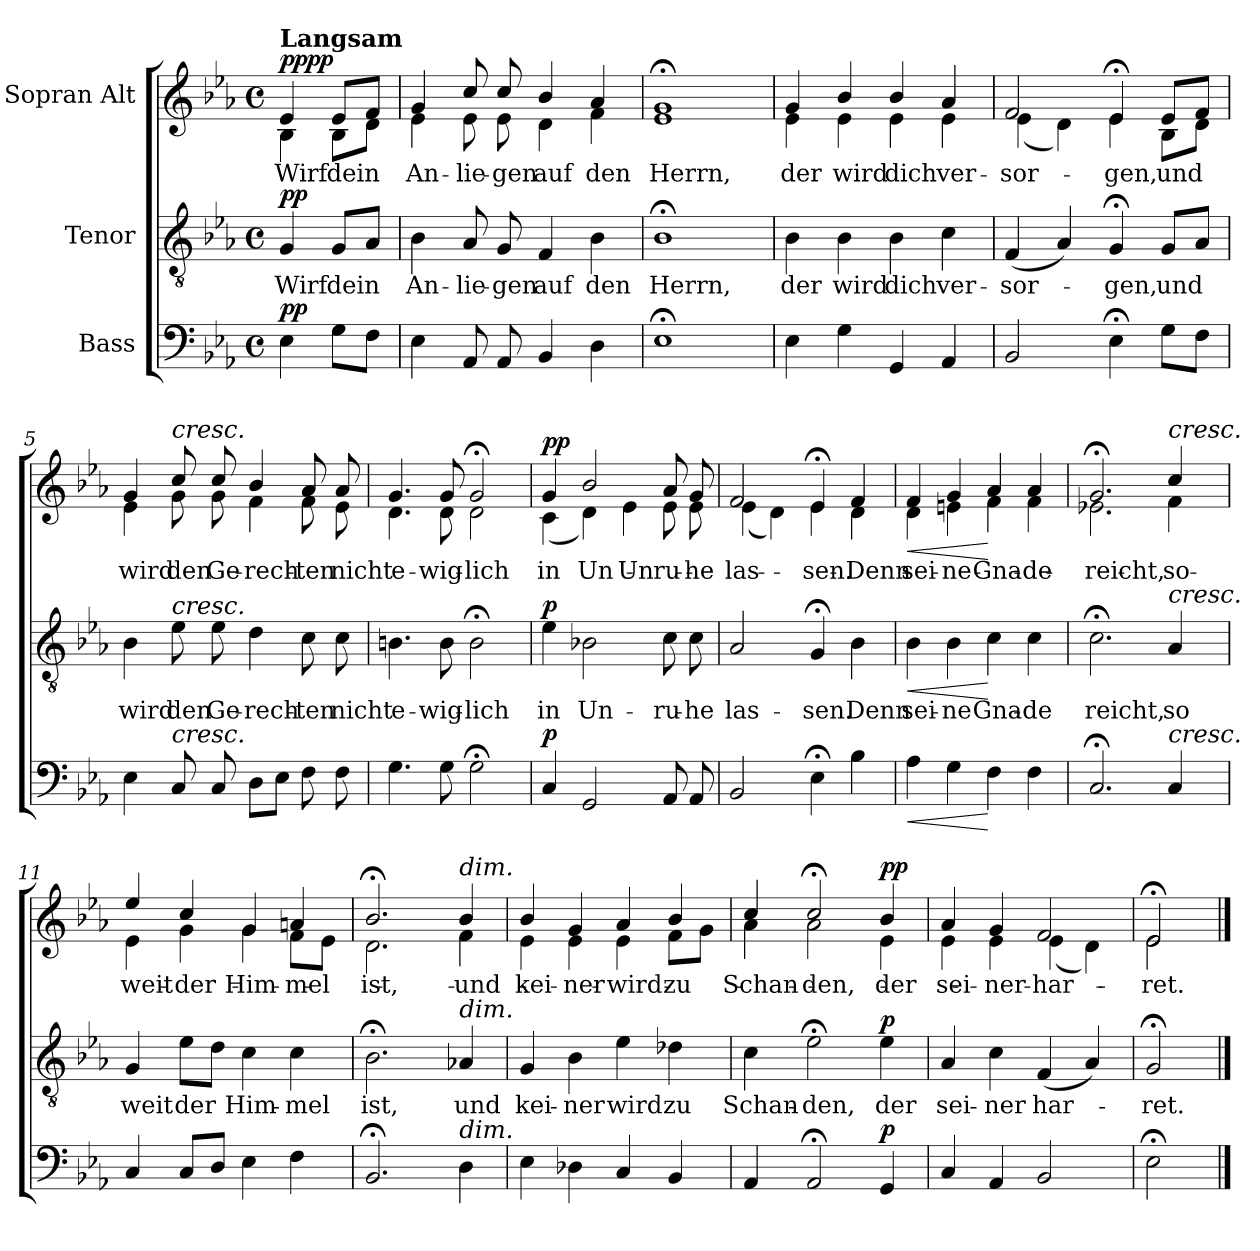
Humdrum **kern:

**kern	**dynam	**kern	**text	**dynam	**kern	**text	**dynam
*part3	*part3	*part2	*part2	*part2	*part1	*part1	*part1
*staff3	*staff3	*staff2	*staff2	*staff2	*staff1	*staff1	*staff1
*I"Bass	*	*I"Tenor	*	*	*I"Sopran Alt	*	*
*clefF4	*	*clefGv2	*	*	*clefG2	*	*
*k[b-e-a-]	*	*k[b-e-a-]	*	*	*k[b-e-a-]	*	*
*M4/4	*	*M4/4	*	*	*M4/4	*	*
*met(c)	*	*met(c)	*	*	*met(c)	*	*
*MM52	*	*MM52	*	*	*MM52	*	*
=	=	=	=	=	=	=	=
*	*	*	*	*	*^	*	*
!	!	!	!	!	!LO:TX:a:B:t=Langsam	!	!	!
!	!LO:DY:a	!	!	!LO:DY:a	!	!	!	!LO:DY:a
!	!	!	!	!	!	!	!	!LO:DY:n=1:a
4E-\	pp	4G/	Wirf	pp	4e-/	4B-\	Wirf	pp pp
8G\L	.	8G/L	dein	.	8e-/L	8B-\L	dein	.
8F\J	.	8A-/J	.	.	8f/J	8d\J	.	.
=1	=1	=1	=1	=1	=1	=1	=1	=1
4E-\	.	4B-\	An-	.	4g/	4e-\	An-	.
8AA-/	.	8A-/	-lie-	.	8cc/	8e-\	-lie-	.
8AA-/	.	8G/	-gen	.	8cc/	8e-\	-gen	.
4BB-/	.	4F/	auf	.	4b-/	4d\	auf	.
4D\	.	4B-\	den	.	4a-/	4f\	den	.
=2	=2	=2	=2	=2	=2	=2	=2	=2
1E-;<	.	1B-;<	Herrn,	.	1g;<	1e-	Herrn,	.
=3	=3	=3	=3	=3	=3	=3	=3	=3
4E-\	.	4B-\	der	.	4g/	4e-\	der	.
4G\	.	4B-\	wird	.	4b-/	4e-\	wird	.
4GG/	.	4B-\	dich	.	4b-/	4e-\	dich	.
4AA-/	.	4c\	ver-	.	4a-/	4e-\	ver-	.
!!LO:LB:g=z	!!
=4	=4	=4	=4	=4	=4	=4	=4	=4
2BB-/	.	(4F/	-sor-	.	2f/	(4e-\	-sor-	.
.	.	4A-/)	.	.	.	4d\)	.	.
4E-;<\	.	4G;</	-gen,	.	4e-;</	4e-\	-gen,	.
8G\L	.	8G/L	und	.	8e-/L	8B-\L	und	.
8F\J	.	8A-/J	.	.	8f/J	8d\J	.	.
=5	=5	=5	=5	=5	=5	=5	=5	=5
4E-\	.	4B-\	wird	.	4g/	4e-\	wird	.
!	!	!	!	!	!LO:TX:a:i:t=cresc.	!	!	!
!	!	!LO:TX:a:i:t=cresc.	!	!	!	!	!	!
!LO:TX:a:i:t=cresc.	!	!	!	!	!	!	!	!
8C/	.	8e-\	den	.	8cc/	8g\	den	.
8C/	.	8e-\	Ge-	.	8cc/	8g\	Ge-	.
8D\L	.	4d\	-rech-	.	4b-/	4f\	-rech-	.
8E-\J	.	.	.	.	.	.	.	.
8F\	.	8c\	-ten	.	8a-/	8f\	-ten	.
8F\	.	8c\	nicht	.	8a-/	8e-\	nicht	.
=6	=6	=6	=6	=6	=6	=6	=6	=6
4.G\	.	4.Bn\	e-	.	4.g/	4.d\	e-	.
8G\	.	8B\	-wig-	.	8g/	8d\	-wig-	.
2G;<\	.	2B;<\	-lich	.	2g;</	2d\	-lich	.
=7	=7	=7	=7	=7	=7	=7	=7	=7
!	!LO:DY:a	!	!	!LO:DY:a	!	!	!	!LO:DY:a
!	!	!	!	!	!	!	!	!LO:DY:n=1:a
4C/	p	4e-\	in	p	4g/	(4c\	in	p p
2GG/	.	2B-X\	Un-	.	2b-/	4d\)	Un-	.
.	.	.	.	.	.	4e-\	Un-	.
8AA-/	.	8c\	-ru-	.	8a-/	8e-\	-ru-	.
8AA-/	.	8c\	-he	.	8g/	8e-\	-he	.
!!LO:LB:g=z	!!
=8	=8	=8	=8	=8	=8	=8	=8	=8
2BB-/	.	2A-/	las-	.	2f/	(4e-\	las-	.
.	.	.	.	.	.	4d\)	.	.
4E-;<\	.	4G;</	-sen.	.	4e-;</	4e-\	-sen.	.
4B-\	.	4B-\	Denn	.	4f/	4d\	Denn	.
=9	=9	=9	=9	=9	=9	=9	=9	=9
!	!LO:HP:b	!	!	!LO:HP:b	!	!	!	!LO:HP:b
4A-\	<	4B-\	sei-	<	4f/	4d\	sei-	<
4G\	.	4B-\	-ne	.	4g/	4en\	-ne	.
4F\	[	4c\	Gna-	[	4a-/	4f\	Gna-	[
4F\	.	4c\	-de	.	4a-/	4f\	-de	.
=10	=10	=10	=10	=10	=10	=10	=10	=10
2.C;</	.	2.c;<\	reicht,	.	2.g;</	2.e-X\	reicht,	.
!	!	!	!	!	!LO:TX:a:i:t=cresc.	!	!	!
!	!	!LO:TX:a:i:t=cresc.	!	!	!	!	!	!
!LO:TX:a:i:t=cresc.	!	!	!	!	!	!	!	!
4C/	.	4A-/	so	.	4cc/	4f\	so	.
=11	=11	=11	=11	=11	=11	=11	=11	=11
4C/	.	4G/	weit	.	4ee-/	4e-\	weit	.
8C/L	.	8e-\L	der	.	4cc/	4g\	der	.
8D/J	.	8d\J	.	.	.	.	.	.
4E-\	.	4c\	Him-	.	4g/	4g\	Him-	.
4F\	.	4c\	-mel	.	4an/	8f\L	-mel	.
.	.	.	.	.	.	8e-\J	.	.
!!LO:LB:g=z	!!
=12	=12	=12	=12	=12	=12	=12	=12	=12
2.BB-;</	.	2.B-;<\	ist,	.	2.b-;</	2.d\	ist,	.
!	!	!	!	!	!LO:TX:a:i:t=dim.	!	!	!
!	!	!LO:TX:a:i:t=dim.	!	!	!	!	!	!
!LO:TX:a:i:t=dim.	!	!	!	!	!	!	!	!
4D\	.	4A-X/	und	.	4b-/	4f\	und	.
=13	=13	=13	=13	=13	=13	=13	=13	=13
4E-\	.	4G/	kei-	.	4b-/	4e-\	kei-	.
4D-X\	.	4B-\	-ner	.	4g/	4e-\	-ner	.
4C/	.	4e-\	wird	.	4a-/	4e-\	wird	.
4BB-/	.	4d-X\	zu	.	4b-/	8f\L	zu	.
.	.	.	.	.	.	8g\J	.	.
=14	=14	=14	=14	=14	=14	=14	=14	=14
4AA-/	.	4c\	Schan-	.	4cc/	4a-\	Schan-	.
2AA-;</	.	2e-;<\	-den,	.	2cc;</	2a-\	-den,	.
!	!LO:DY:a	!	!	!LO:DY:a	!	!	!	!LO:DY:a
!	!	!	!	!	!	!	!	!LO:DY:n=1:a
4GG/	p	4e-\	der	p	4b-/	4e-\	der	p p
=15	=15	=15	=15	=15	=15	=15	=15	=15
4C/	.	4A-/	sei-	.	4a-/	4e-\	sei-	.
4AA-/	.	4c\	-ner	.	4g/	4e-\	-ner	.
2BB-/	.	(4F/	har-	.	2f/	(4e-\	har-	.
.	.	4A-/)	.	.	.	4d\)	.	.
=16	=16	=16	=16	=16	=16	=16	=16	=16
2E-;<\	.	2G;</	-ret.	.	2e-;</	2e-\	-ret.	.
*	*	*	*	*	*v	*v	*	*
==	==	==	==	==	==	==	==
*-	*-	*-	*-	*-	*-	*-	*-
